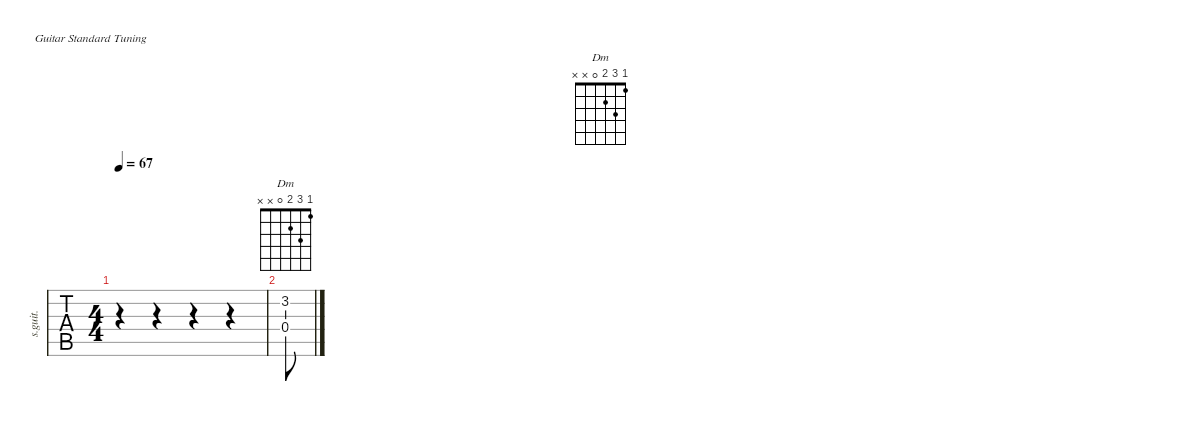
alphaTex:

\defaultSystemsLayout 4
\hideDynamics
\bracketExtendMode nobrackets
\chordDiagramsInScore
\track ("Steel Guitar" "s.guit.") {defaultSystemsLayout 4 instrument acousticguitarsteel}
\staff {tabs}
\tuning (E4 B3 G3 D3 A2 E2)
\chord ("Dm" 1 3 2 0 x x) {showfingering false}
\ts (4 4)
\tempo 67
\clef g2
\ks g
r.4{dy mf instrument acousticguitarsteel} r.4 r.4 r.4 |
(0.4{acc forcenatural} 3.2{acc forcenatural}).8{ch "Dm"}
